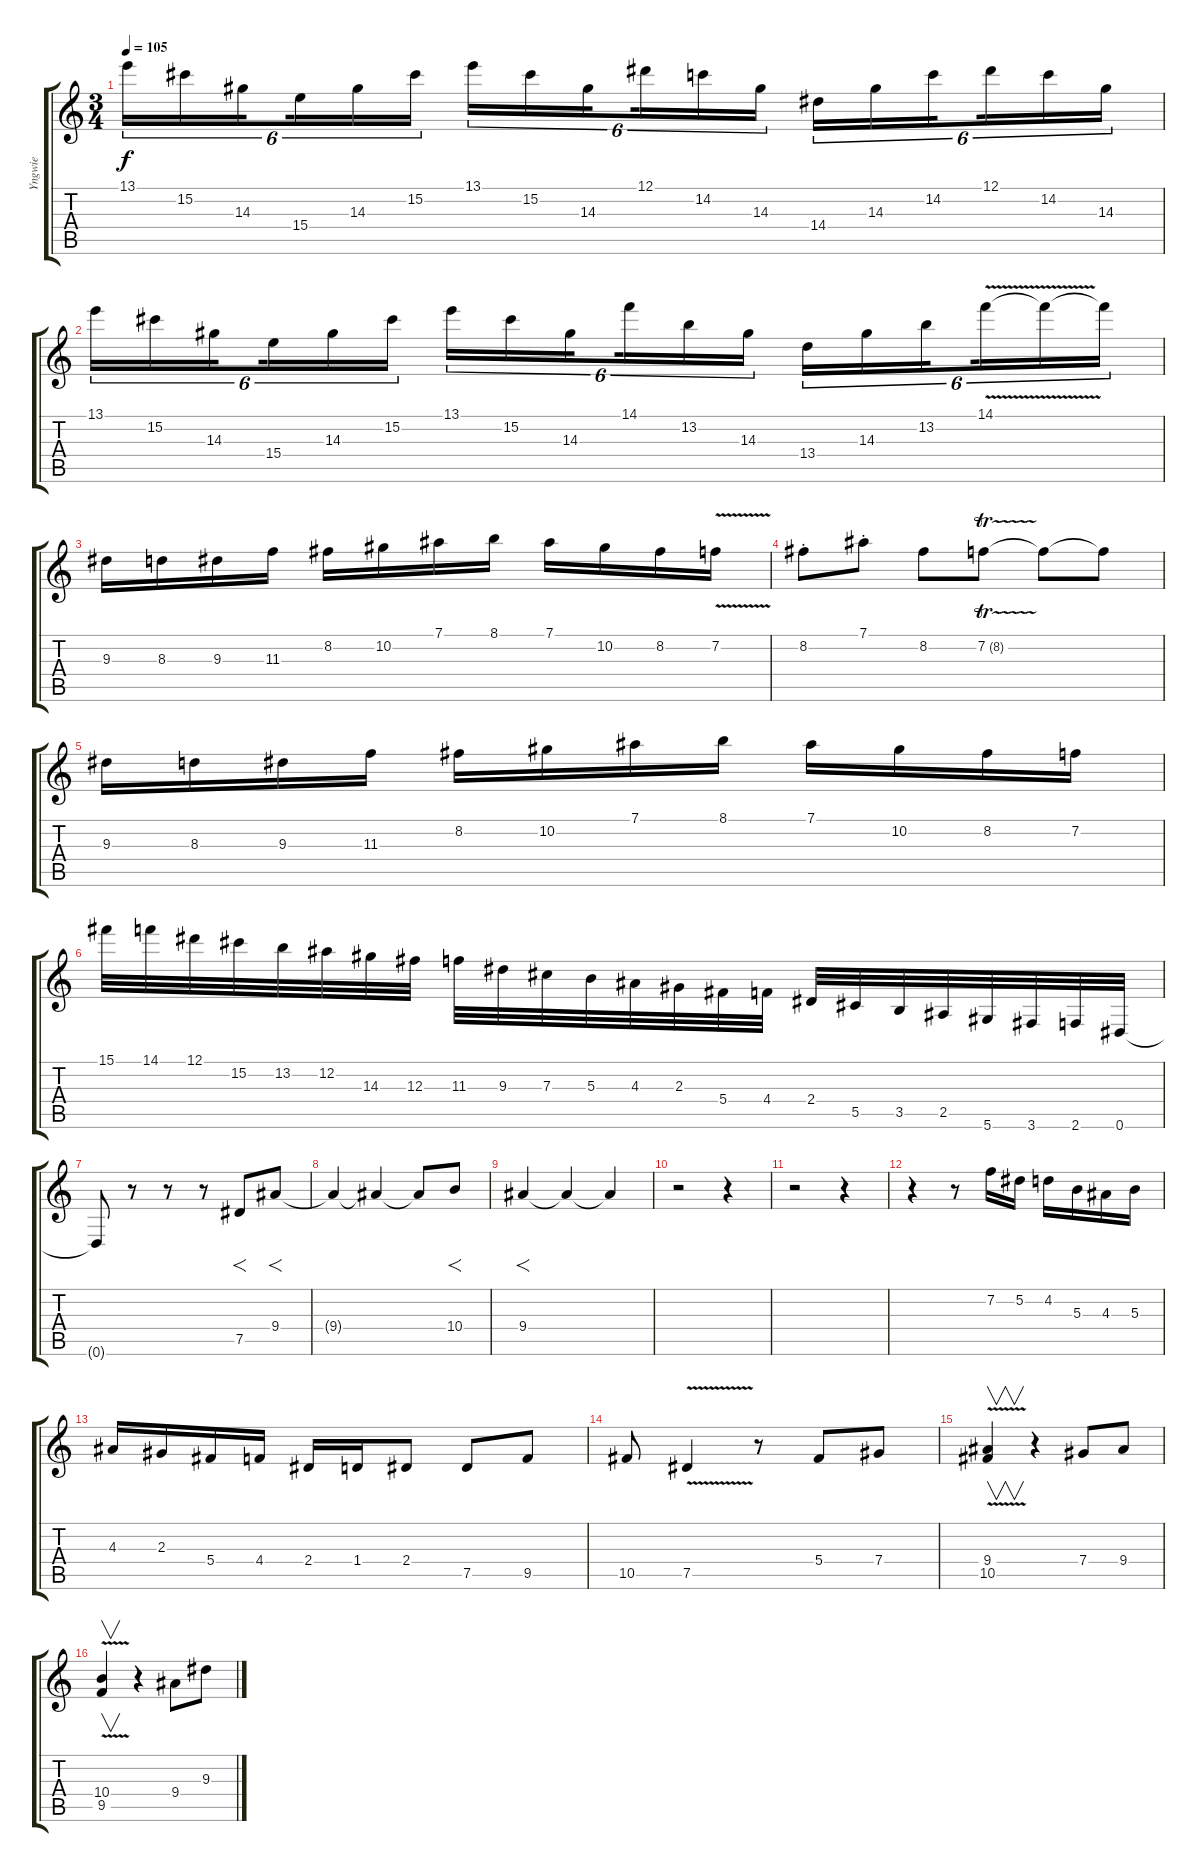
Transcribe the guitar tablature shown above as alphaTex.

\track ("Yngwie" "Yngwie") {instrument overdrivenguitar}
\staff {score tabs}
\tuning (Eb4 Bb3 Gb3 Db3 Ab2 Eb2) {hide}
\ts (3 4)
\tempo 105
\clef g2
\ks c
13.1.16{tu (6 4) dy f} 15.2.16{tu (6 4)} 14.3.16{tu (6 4) beam splitsecondary} 15.4.16{tu (6 4)} 14.3.16{tu (6 4)} 15.2.16{tu (6 4)} 13.1.16{tu (6 4)} 15.2.16{tu (6 4)} 14.3.16{tu (6 4) beam splitsecondary} 12.1.16{tu (6 4)} 14.2.16{tu (6 4)} 14.3.16{tu (6 4)} 14.4.16{tu (6 4)} 14.3.16{tu (6 4)} 14.2.16{tu (6 4) beam splitsecondary} 12.1.16{tu (6 4)} 14.2.16{tu (6 4)} 14.3.16{tu (6 4)} |
13.1.16{tu (6 4)} 15.2.16{tu (6 4)} 14.3.16{tu (6 4) beam splitsecondary} 15.4.16{tu (6 4)} 14.3.16{tu (6 4)} 15.2.16{tu (6 4)} 13.1.16{tu (6 4)} 15.2.16{tu (6 4)} 14.3.16{tu (6 4) beam splitsecondary} 14.1.16{tu (6 4)} 13.2.16{tu (6 4)} 14.3.16{tu (6 4)} 13.4.16{tu (6 4)} 14.3.16{tu (6 4)} 13.2.16{tu (6 4) beam splitsecondary} 14.1{v}.16{tu (6 4)} 14.1{t}.16{tu (6 4)} 14.1{t}.16{tu (6 4)} |
9.3.16 8.3.16 9.3.16 11.3.16 8.2.16 10.2.16 7.1.16 8.1.16 7.1.16 10.2.16 8.2.16 7.2{v}.16 |
8.2{st}.8 7.1{st}.8 8.2.8 7.2{tr (8 32)}.8 7.2{t}.8 7.2{t}.8 |
9.3.16 8.3.16 9.3.16 11.3.16 8.2.16 10.2.16 7.1.16 8.1.16 7.1.16 10.2.16 8.2.16 7.2.16 |
15.1.32 14.1.32 12.1.32 15.2.32 13.2.32 12.2.32 14.3.32 12.3.32 11.3.32 9.3.32 7.3.32 5.3.32 4.3.32 2.3.32 5.4.32 4.4.32 2.4.32 5.5.32 3.5.32 2.5.32 5.6.32 3.6.32 2.6.32 0.6.32 |
0.6{t}.8 r.8 r.8 r.8 7.5.8{f} 9.4.8{f} |
9.4{t}.4 9.4{t}.4 9.4{t}.8 10.4.8{f} |
9.4.4{f} 9.4{t}.4 9.4{t}.4 |
r.2 r.4 |
r.2 r.4 |
r.4 r.8 7.2.16 5.2.16 4.2.16 5.3.16 4.3.16 5.3.16 |
4.3.16 2.3.16 5.4.16 4.4.16 2.4.16 1.4.16 2.4.8 7.5.8 9.5.8 |
10.5.8 7.5{v}.4 r.8 5.4.8 7.4.8 |
(9.4{v} 10.5).4{v} r.4 7.4.8 9.4.8 |
(10.4{v} 9.5{v}).4{v} r.4 9.4.8 9.3.8
